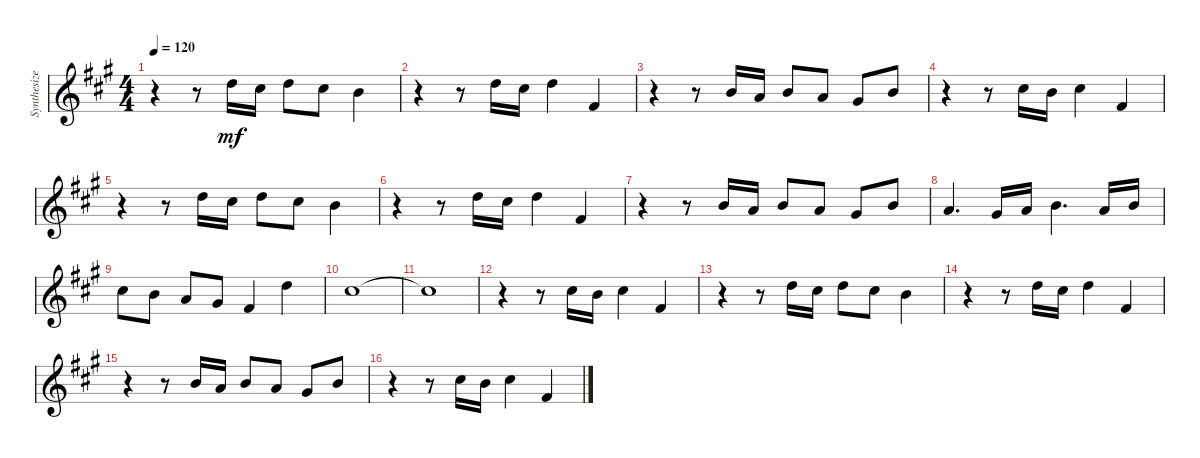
\track ("Synthesizer - 3 (Brass) (Staff 1)" "Synthesize") {instrument synthbrass1}
\staff {score}
\tuning (E4 B3 G3 D3 A2 E2 B1) {hide}
\ts (4 4)
\tempo 120
\clef g2
\ks f#minor
r.4{dy mf} r.8 10.1.16 9.1.16 10.1.8 9.1.8 7.1.4 |
r.4 r.8 10.1.16 9.1.16 10.1.4 2.1.4 |
r.4 r.8 7.1.16 5.1.16 7.1.8 5.1.8 4.1.8 7.1.8 |
r.4 r.8 9.1.16 7.1.16 9.1.4 2.1.4 |
r.4 r.8 10.1.16 9.1.16 10.1.8 9.1.8 7.1.4 |
r.4 r.8 10.1.16 9.1.16 10.1.4 2.1.4 |
r.4 r.8 7.1.16 5.1.16 7.1.8 5.1.8 4.1.8 7.1.8 |
5.1.4{d} 4.1.16 5.1.16 7.1.4{d} 5.1.16 7.1.16 |
9.1.8 7.1.8 5.1.8 4.1.8 2.1.4 10.1.4 |
9.1.1 |
9.1{t}.1 |
r.4 r.8 9.1.16 7.1.16 9.1.4 2.1.4 |
r.4 r.8 10.1.16 9.1.16 10.1.8 9.1.8 7.1.4 |
r.4 r.8 10.1.16 9.1.16 10.1.4 2.1.4 |
r.4 r.8 7.1.16 5.1.16 7.1.8 5.1.8 4.1.8 7.1.8 |
r.4 r.8 9.1.16 7.1.16 9.1.4 2.1.4
